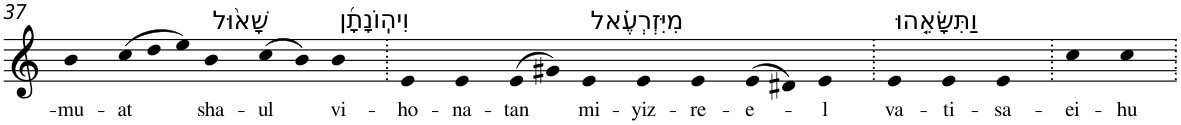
**kern	**text
*part1	*part1
*staff1	*staff1
*I"Piano	*
*I'Pno	*
!!LO:PB:g=z
*clefG2	*
*k[]	*
=37	=37
!	!LO:LY:b
4b	-mu-
*Xtuplet	*
!	!LO:LY:b
(>12cc	-at
12dd	.
12ee)	.
!LO:TX:a:t=שָׁא֨וּל	!
!	!LO:LY:b
4b	sha-
!	!LO:LY:b
(>8cc	-ul
8b)	.
!LO:TX:a:t=וִיהֽוֹנָתָ֜ן	!
!	!LO:LY:b
4b	vi-
=38.	=38.
!	!LO:LY:b
4e	-ho-
!	!LO:LY:b
4e	-na-
!	!LO:LY:b
(>8e	-tan
8g#X)	.
!LO:TX:a:t=מִיִּזְרְעֶ֗אל	!
!	!LO:LY:b
4e	mi-
!	!LO:LY:b
4e	-yiz-
!	!LO:LY:b
4e	-re-
!	!LO:LY:b
(>8e	-e-
8d#X)	.
!	!LO:LY:b
4e	-l
=39.	=39.
!LO:TX:a:t=וַתִּשָּׂאֵ֤הוּ	!
!	!LO:LY:b
4e	va-
!	!LO:LY:b
4e	-ti-
!	!LO:LY:b
4e	-sa-
=40.	=40.
!	!LO:LY:b
4cc	-ei-
!	!LO:LY:b
4cc	-hu
=.	=.
*-	*-
